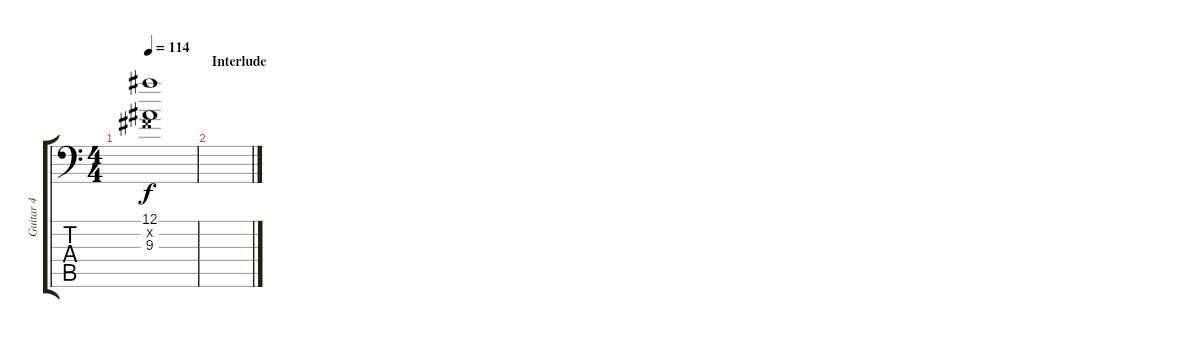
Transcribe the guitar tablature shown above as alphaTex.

\track ("Guitar 4" "Guitar 4") {instrument distortionguitar}
\staff {score tabs}
\tuning (Bb3 Gb3 Db3 Ab2 Db2 Ab1) {hide}
\ts (4 4)
\tempo 114
\clef f4
\ks c
(12.1{t} 0.2{x} 9.3{t}).1{dy f} |
\section ("" "Interlude")
